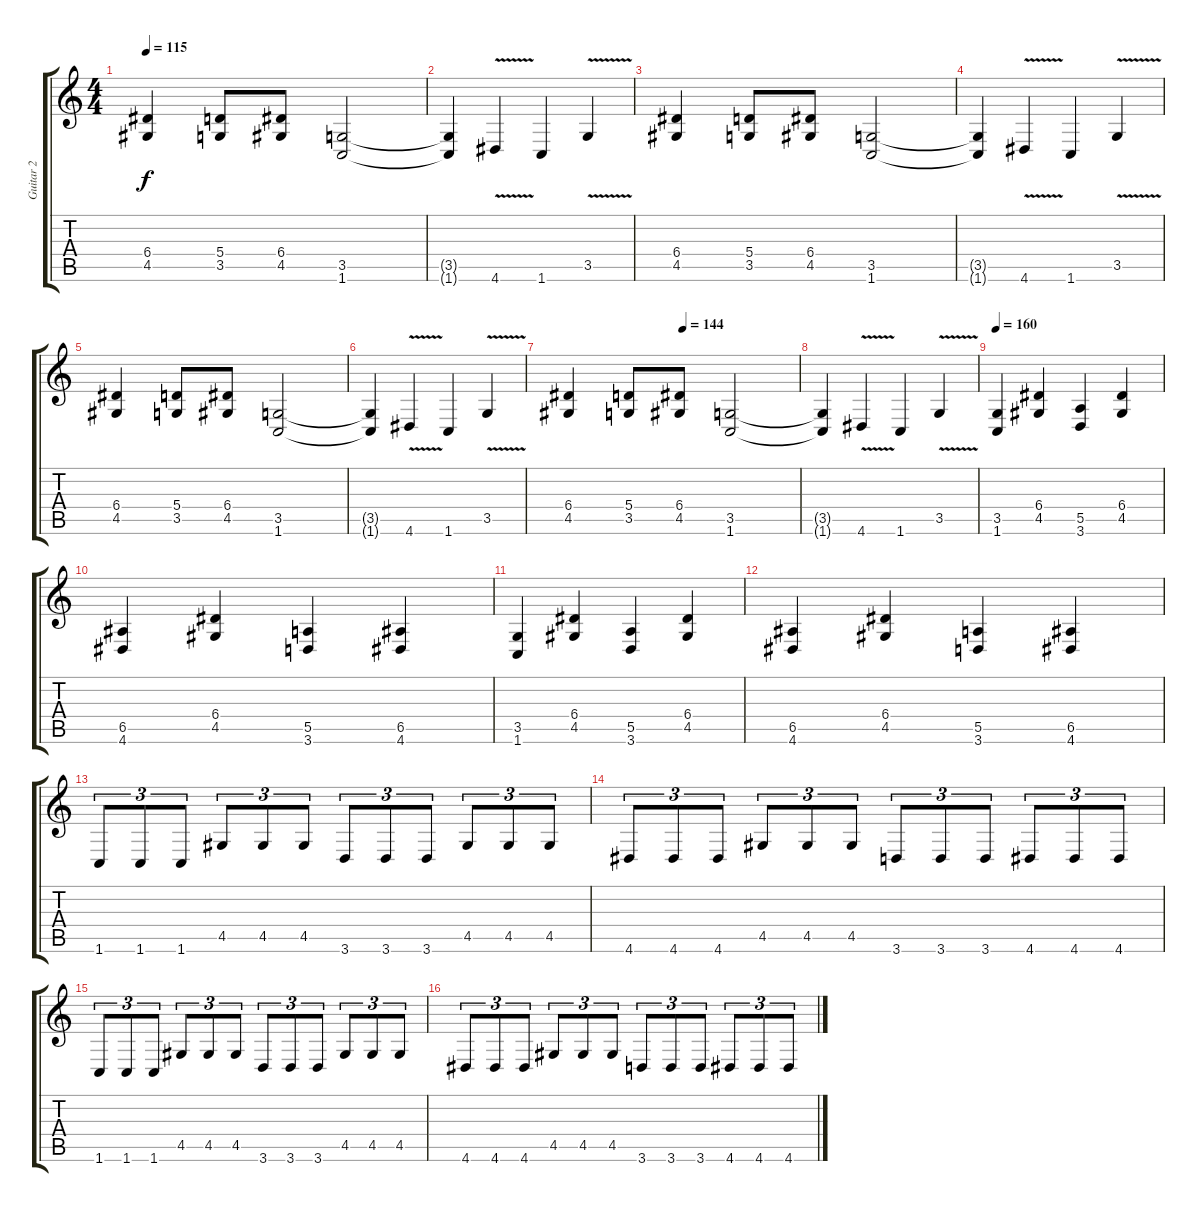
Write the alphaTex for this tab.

\track ("Guitar 2" "Guitar 2") {instrument distortionguitar}
\staff {score tabs}
\tuning (B3 Gb3 D3 A2 E2 B1) {hide}
\ts (4 4)
\tempo 115
\clef g2
\ks c
(6.4 4.5).4{dy f instrument distortionguitar} (5.4 3.5).8 (6.4 4.5).8 (3.5 1.6).2 |
(3.5{t} 1.6{t}).4 4.6{v}.4 1.6.4 3.5{v}.4 |
(6.4 4.5).4 (5.4 3.5).8 (6.4 4.5).8 (3.5 1.6).2 |
(3.5{t} 1.6{t}).4 4.6{v}.4 1.6.4 3.5{v}.4 |
(6.4 4.5).4 (5.4 3.5).8 (6.4 4.5).8 (3.5 1.6).2 |
(3.5{t} 1.6{t}).4 4.6{v}.4 1.6.4 3.5{v}.4 |
\tempo (144 0.5)
(6.4 4.5).4 (5.4 3.5).8 (6.4 4.5).8 (3.5 1.6).2 |
(3.5{t} 1.6{t}).4 4.6{v}.4 1.6.4 3.5{v}.4 |
\tempo 160
(3.5 1.6).4 (6.4 4.5).4 (5.5 3.6).4 (6.4 4.5).4 |
(6.5 4.6).4 (6.4 4.5).4 (5.5 3.6).4 (6.5 4.6).4 |
(3.5 1.6).4 (6.4 4.5).4 (5.5 3.6).4 (6.4 4.5).4 |
(6.5 4.6).4 (6.4 4.5).4 (5.5 3.6).4 (6.5 4.6).4 |
1.6.8{tu (3 2)} 1.6.8{tu (3 2)} 1.6.8{tu (3 2)} 4.5.8{tu (3 2)} 4.5.8{tu (3 2)} 4.5.8{tu (3 2)} 3.6.8{tu (3 2)} 3.6.8{tu (3 2)} 3.6.8{tu (3 2)} 4.5.8{tu (3 2)} 4.5.8{tu (3 2)} 4.5.8{tu (3 2)} |
4.6.8{tu (3 2)} 4.6.8{tu (3 2)} 4.6.8{tu (3 2)} 4.5.8{tu (3 2)} 4.5.8{tu (3 2)} 4.5.8{tu (3 2)} 3.6.8{tu (3 2)} 3.6.8{tu (3 2)} 3.6.8{tu (3 2)} 4.6.8{tu (3 2)} 4.6.8{tu (3 2)} 4.6.8{tu (3 2)} |
1.6.8{tu (3 2)} 1.6.8{tu (3 2)} 1.6.8{tu (3 2)} 4.5.8{tu (3 2)} 4.5.8{tu (3 2)} 4.5.8{tu (3 2)} 3.6.8{tu (3 2)} 3.6.8{tu (3 2)} 3.6.8{tu (3 2)} 4.5.8{tu (3 2)} 4.5.8{tu (3 2)} 4.5.8{tu (3 2)} |
4.6.8{tu (3 2)} 4.6.8{tu (3 2)} 4.6.8{tu (3 2)} 4.5.8{tu (3 2)} 4.5.8{tu (3 2)} 4.5.8{tu (3 2)} 3.6.8{tu (3 2)} 3.6.8{tu (3 2)} 3.6.8{tu (3 2)} 4.6.8{tu (3 2)} 4.6.8{tu (3 2)} 4.6.8{tu (3 2)}
